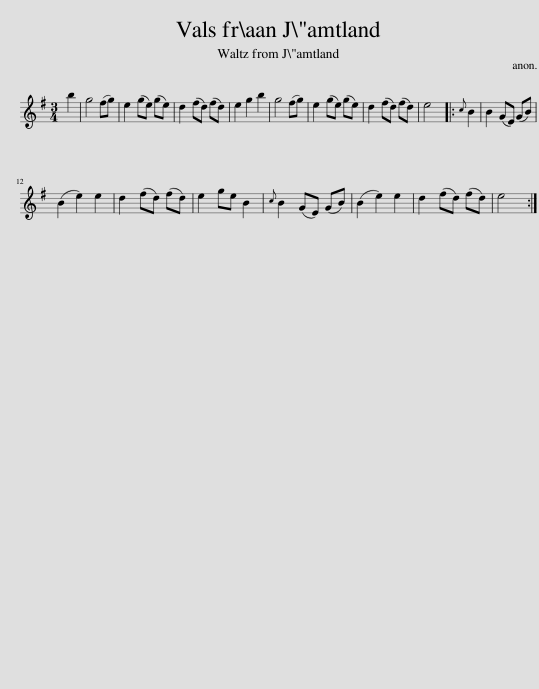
X:1
L:1/8
M:3/4
I:linebreak $
K:Emin
V:1 treble
V:1
 b2 | g4 (fg) | e2 (ge) (ge) | d2 (fd) (fd) | e2 g2 b2 | %5
 g4 (fg) | e2 (ge) (ge) | d2 (fd) (fd) | e4 |:{c} B2 | %10
 B2 (GE) (GB) |$ (B2 e2) e2 | d2 (fd) (fd) | e2 ge B2 |{c} B2 (GE) (GB) | %15
 (B2 e2) e2 | d2 (fd) (fd) | e4 :| %18
